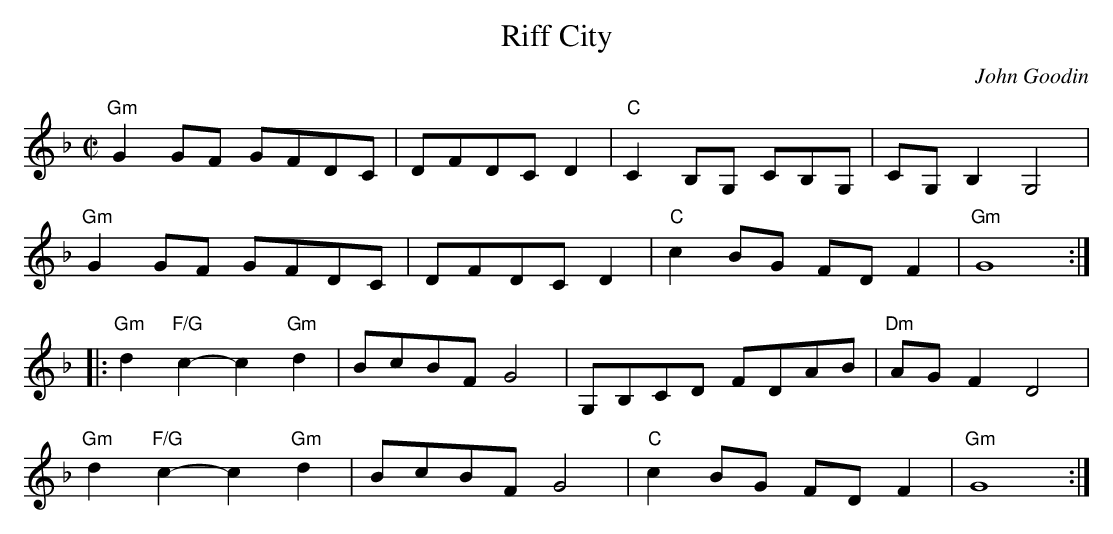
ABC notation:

X:1
T:Riff City
C:John Goodin
M:C|
L:1/8
K:GDor
Q:180
"Gm"G2 GF GFDC|DFDC D2|"C"C2B,G, CB,G,|CG,B,2G,4|
"Gm"G2 GF GFDC|DFDC D2|"C"c2BG FDF2|"Gm"G8::
"Gm"d2 "F/G"c2-c2 "Gm"d2|BcBF G4|G,B,CD FDAB|"Dm"AGF2D4|
"Gm"d2 "F/G"c2-c2 "Gm"d2|BcBF G4|"C"c2BG FDF2|"Gm"G8:|
